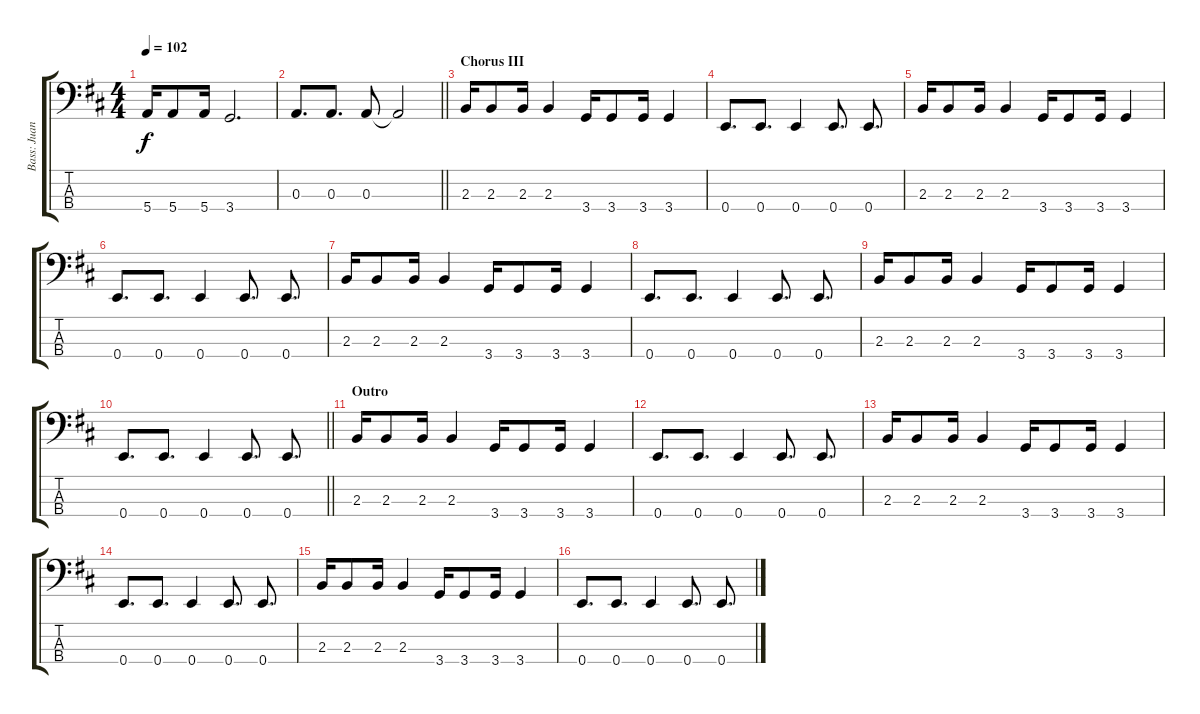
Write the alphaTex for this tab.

\track ("Bass: Juan" "Bass: Juan") {instrument electricbassfinger}
\staff {score tabs}
\tuning (G2 D2 A1 E1) {hide}
\ts (4 4)
\tempo 102
\clef f4
\ks d
5.4.16{dy f} 5.4.8 5.4.16 3.4.2{d} |
\barLineRight lightlight
0.3.8{d} 0.3.8{d} 0.3.8 0.3{t}.2 |
\section ("" "Chorus III")
2.3.16 2.3.8 2.3.16 2.3.4 3.4.16 3.4.8 3.4.16 3.4.4 |
0.4.8{d} 0.4.8{d} 0.4.4 0.4.8{d} 0.4.8{d} |
2.3.16 2.3.8 2.3.16 2.3.4 3.4.16 3.4.8 3.4.16 3.4.4 |
0.4.8{d} 0.4.8{d} 0.4.4 0.4.8{d} 0.4.8{d} |
2.3.16 2.3.8 2.3.16 2.3.4 3.4.16 3.4.8 3.4.16 3.4.4 |
0.4.8{d} 0.4.8{d} 0.4.4 0.4.8{d} 0.4.8{d} |
2.3.16 2.3.8 2.3.16 2.3.4 3.4.16 3.4.8 3.4.16 3.4.4 |
\barLineRight lightlight
0.4.8{d} 0.4.8{d} 0.4.4 0.4.8{d} 0.4.8{d} |
\section ("" "Outro")
2.3.16 2.3.8 2.3.16 2.3.4 3.4.16 3.4.8 3.4.16 3.4.4 |
0.4.8{d} 0.4.8{d} 0.4.4 0.4.8{d} 0.4.8{d} |
2.3.16 2.3.8 2.3.16 2.3.4 3.4.16 3.4.8 3.4.16 3.4.4 |
0.4.8{d} 0.4.8{d} 0.4.4 0.4.8{d} 0.4.8{d} |
2.3.16 2.3.8 2.3.16 2.3.4 3.4.16 3.4.8 3.4.16 3.4.4 |
0.4.8{d} 0.4.8{d} 0.4.4 0.4.8{d} 0.4.8{d}
